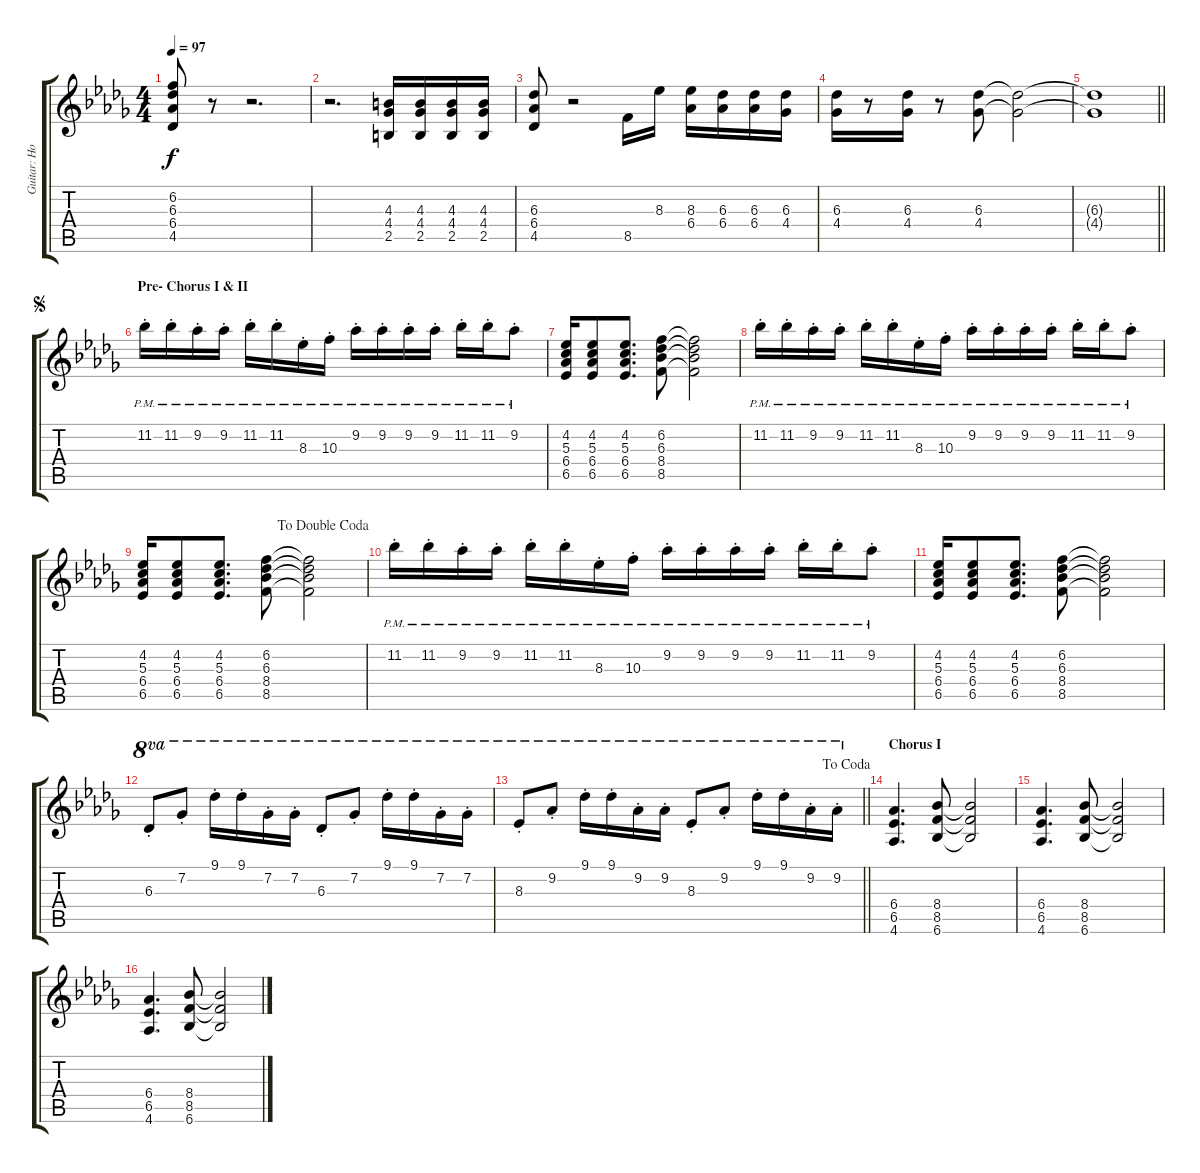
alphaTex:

\track ("Guitar: Howard" "Guitar: Ho") {instrument overdrivenguitar}
\staff {score tabs}
\tuning (E4 B3 G3 D3 A2 E2) {hide}
\ts (4 4)
\tempo 97
\clef g2
\ks db
(6.2 6.3 6.4 4.5).8{dy f} r.8 r.2{d} |
r.2{d} (4.3 4.4 2.5).16 (4.3 4.4 2.5).16 (4.3 4.4 2.5).16 (4.3 4.4 2.5).16 |
(6.3 6.4 4.5).8 r.2 8.5.16 8.3.16 (8.3 6.4).16 (6.3 6.4).16 (6.3 6.4).16 (6.3 4.4).16 |
(6.3 4.4).16 r.8 (6.3 4.4).16 r.8 (6.3 4.4).8 (6.3{t} 4.4{t}).2 |
\barLineRight lightlight
(6.3{t} 4.4{t}).1 |
\section ("" "Pre- Chorus I & II")
\jump segno
11.2{pm st}.16 11.2{pm st}.16 9.2{pm st}.16 9.2{pm st}.16 11.2{pm st}.16 11.2{pm st}.16 8.3{pm st}.16 10.3{pm st}.16 9.2{pm st}.16 9.2{pm st}.16 9.2{pm st}.16 9.2{pm st}.16 11.2{pm st}.16 11.2{pm st}.16 9.2{pm st}.8 |
(4.2 5.3 6.4 6.5).16 (4.2 5.3 6.4 6.5).8 (4.2 5.3 6.4 6.5).8{d} (6.2 6.3 8.4 8.5).8 (6.2{t} 6.3{t} 8.4{t} 8.5{t}).2 |
11.2{pm st}.16 11.2{pm st}.16 9.2{pm st}.16 9.2{pm st}.16 11.2{pm st}.16 11.2{pm st}.16 8.3{pm st}.16 10.3{pm st}.16 9.2{pm st}.16 9.2{pm st}.16 9.2{pm st}.16 9.2{pm st}.16 11.2{pm st}.16 11.2{pm st}.16 9.2{pm st}.8 |
\jump dadoublecoda
(4.2 5.3 6.4 6.5).16 (4.2 5.3 6.4 6.5).8 (4.2 5.3 6.4 6.5).8{d} (6.2 6.3 8.4 8.5).8 (6.2{t} 6.3{t} 8.4{t} 8.5{t}).2 |
11.2{pm st}.16 11.2{pm st}.16 9.2{pm st}.16 9.2{pm st}.16 11.2{pm st}.16 11.2{pm st}.16 8.3{pm st}.16 10.3{pm st}.16 9.2{pm st}.16 9.2{pm st}.16 9.2{pm st}.16 9.2{pm st}.16 11.2{pm st}.16 11.2{pm st}.16 9.2{pm st}.8 |
(4.2 5.3 6.4 6.5).16 (4.2 5.3 6.4 6.5).8 (4.2 5.3 6.4 6.5).8{d} (6.2 6.3 8.4 8.5).8 (6.2{t} 6.3{t} 8.4{t} 8.5{t}).2 |
6.3{st}.8{ot 8va} 7.2{st}.8{ot 8va} 9.1{st}.16{ot 8va} 9.1{st}.16{ot 8va} 7.2{st}.16{ot 8va} 7.2{st}.16{ot 8va} 6.3{st}.8{ot 8va} 7.2{st}.8{ot 8va} 9.1{st}.16{ot 8va} 9.1{st}.16{ot 8va} 7.2{st}.16{ot 8va} 7.2{st}.16{ot 8va} |
\jump dacoda
\barLineRight lightlight
8.3{st}.8{ot 8va} 9.2{st}.8{ot 8va} 9.1{st}.16{ot 8va} 9.1{st}.16{ot 8va} 9.2{st}.16{ot 8va} 9.2{st}.16{ot 8va} 8.3{st}.8{ot 8va} 9.2{st}.8{ot 8va} 9.1{st}.16{ot 8va} 9.1{st}.16{ot 8va} 9.2{st}.16{ot 8va} 9.2{st}.16{ot 8va} |
\section ("" "Chorus I")
(6.4 6.5 4.6).4{d} (8.4 8.5 6.6).8 (8.4{t} 8.5{t} 6.6{t}).2 |
(6.4 6.5 4.6).4{d} (8.4 8.5 6.6).8 (8.4{t} 8.5{t} 6.6{t}).2 |
(6.4 6.5 4.6).4{d} (8.4 8.5 6.6).8 (8.4{t} 8.5{t} 6.6{t}).2
